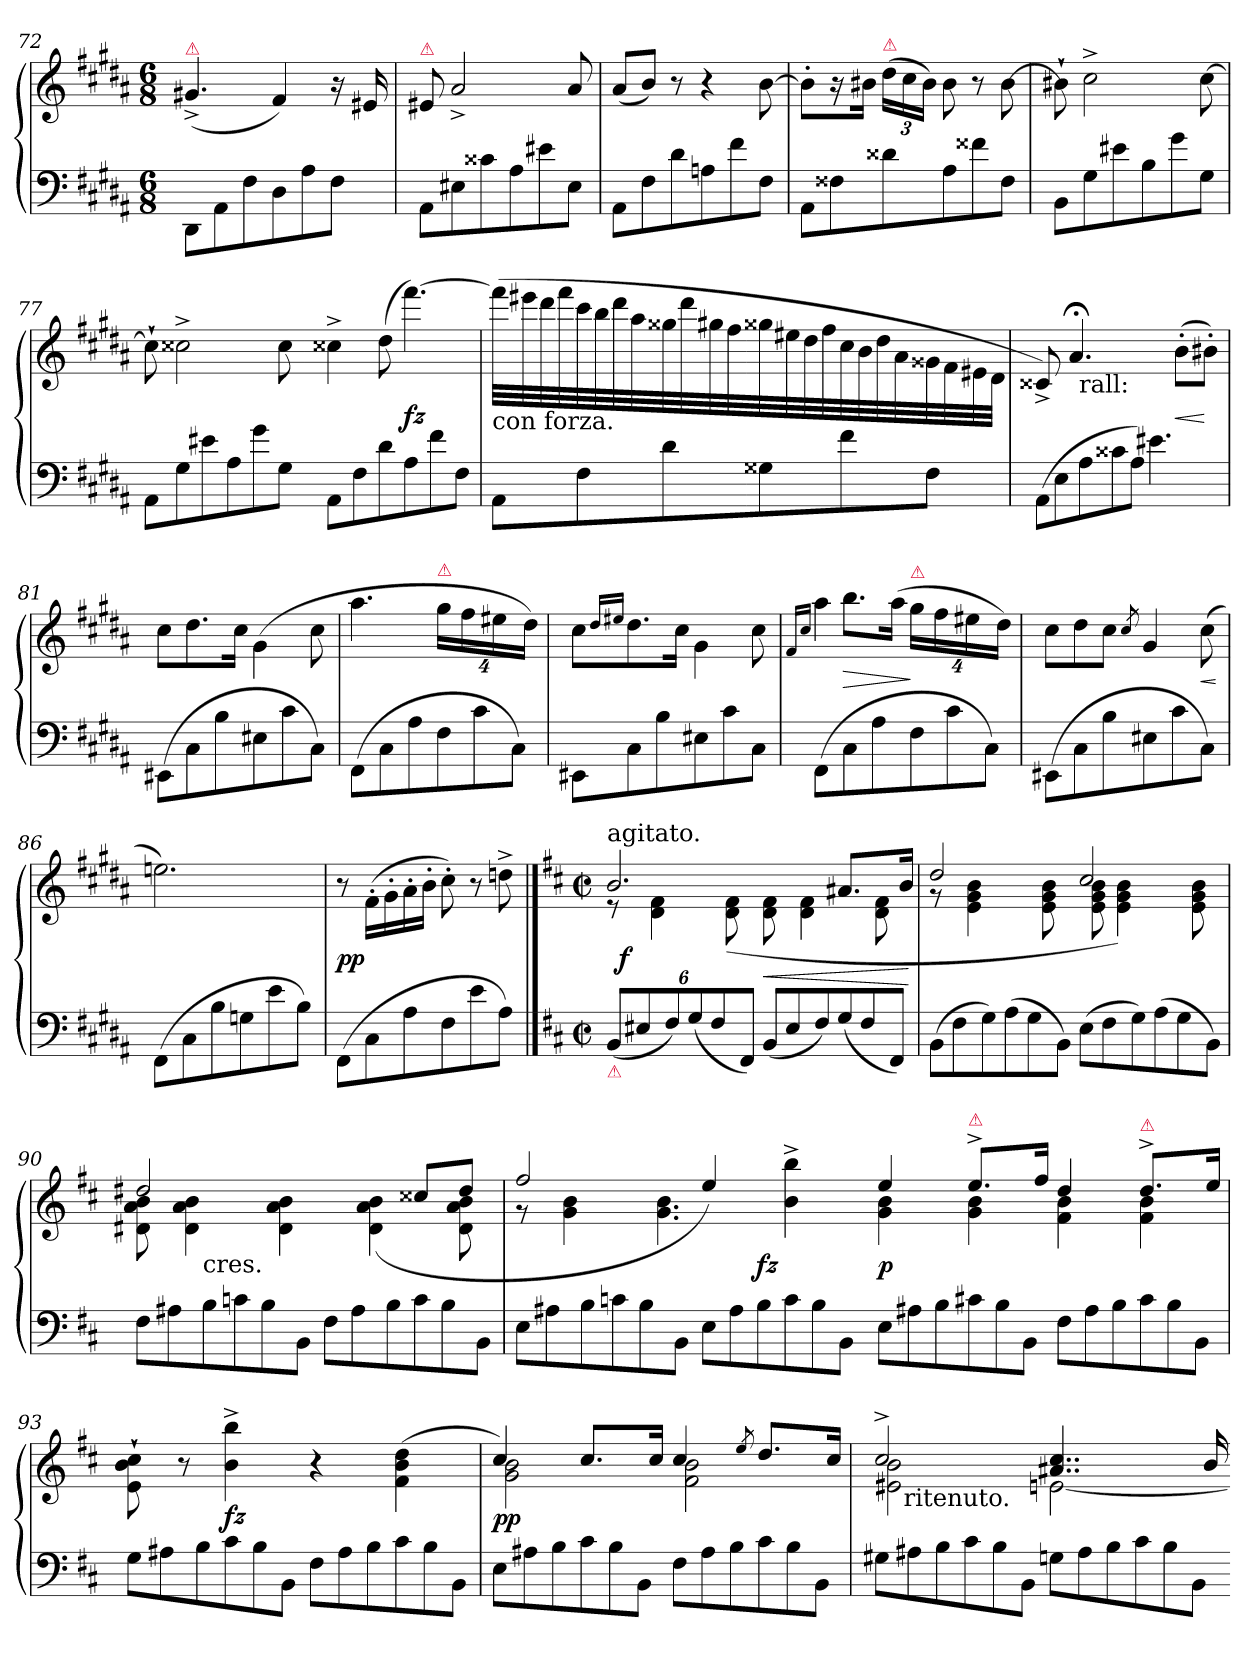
**kern	**kern	**dynam
*part1	*part1	*part1
*staff2	*staff1	*staff1/2
*clefF4	*clefG2	*
*k[f#c#g#d#a#]	*k[f#c#g#d#a#]	*
*B:	*B:	*
*M6/8	*M6/8	*
=72	=72	=72
!	!LO:TX:a:color=crimson:t=⚠	!
8DD#\L	(<4.g#X^>	.
8AA#	.	.
8F#	.	.
8D#	4f#)	.
8A#	.	.
8F#J	16r	.
.	16e#X	.
=73	=73	=73
!	!LO:TX:a:B:color=crimson:t=⚠	!
8AA#L	8e#X	.
8E#X	2a#^<	.
8c##X	.	.
8A#	.	.
8e#X	.	.
8E#J	8a#	.
=74	=74	=74
8AA#L	(<8a#L	.
8F#	8bJ)	.
8d#	8r	.
8An	4r	.
8f#	.	.
8F#J	[8b	.
=75	=75	=75
8AA#L	8b'>L]	.
8F##X	16r	.
.	16b#XJk	.
!	!LO:TX:a:color=crimson:t=⚠	!
8d##X	(>24dd#LL	.
.	24cc#	.
.	24b#JJ)	.
8A#	8b#	.
8f##X	8r	.
8F##J	[8b#	.
=76	=76	=76
8BBL	8b#X`>]	.
8G#	2cc#^>	.
8e#X	.	.
8B	.	.
8g#	.	.
8G#J	[8cc#	.
=77	=77	=77
8AA#L	8cc#`>]	.
8G#	2cc##X^>	.
8e#X	.	.
8A#	.	.
8g#	.	.
8G#J	8cc##	.
=78-	=78-	=78-
8AA#L	4cc##X^	.
8F#	.	.
8d#	(>8dd#	.
8A#	[4.fff#)	fz
8f#	.	.
8F#J	.	.
=79	=79	=79
!	!LO:TX:b:t=con forza.	!
8AA#L	(>32fff#LLL]	.
.	32eee#X	.
.	32ddd#	.
.	32fff#	.
8F#	32ccc#	.
.	32bb	.
.	32ddd#	.
.	32aa#	.
8d#	32gg##X	.
.	32ddd#	.
.	32gg#X	.
.	32ff#	.
8G##X	32gg##X	.
.	32ee#X	.
.	32dd#	.
.	32ff#	.
8f#	32cc#	.
.	32b	.
.	32dd#	.
.	32a#	.
8F#J	32g##X	.
.	32f#	.
.	32e#X	.
.	32d#JJJ	.
=80	=80	=80
*Xtuplet	*	*
*	*^	*
(>40%3AA#L	8c##X^<)	10.ryy	.
40%3E	.	.	.
.	4.a#;<	.	.
!	!	!LO:TX:b:t=rall&colon;	!
40%3A#	.	5%2.ryy	.
40%3c##X	.	.	.
40%3A#J)	.	.	.
4.e#X	.	.	.
.	(>8b'>L	.	<
.	8b#X'>J)	.	[
=81	=81	=81	=81
!	!LO:TX:a:t=a Tempo.	!	!
*	*v	*v	*
(>8EE#XL	8cc#L	.
8C#	8.dd#	.
8B	.	.
.	16cc#Jk	.
8E#X	(>4g#\	.
8c#	.	.
8C#J)	8cc#	.
=82	=82	=82
(>8FF#L	4.aa#	.
8C#	.	.
8A#	.	.
!	!LO:TX:a:color=crimson:t=⚠	!
8F#	32%3gg#LL	.
.	32%3ff#	.
8c#	.	.
.	32%3ee#X	.
8C#J)	.	.
.	32%3dd#JJ)	.
=83	=83	=83
8EE#XL	8cc#L	.
.	16qdd#/LL	.
.	16qee#X/JJ	.
8C#	8.dd#	.
8B	.	.
.	16cc#Jk	.
8E#X	4g#\	.
8c#	.	.
8C#J	8cc#	.
=84	=84	=84
.	16qf#/LL	.
.	16qcc#/JJ	.
!	!LO:N:vis=4	!
(>8FF#L	8aa#	.
8C#	8.bbL	>
8A#	.	.
.	(16aa#Jk	.
!	!LO:TX:a:color=crimson:t=⚠	!
8F#	32%3gg#LL	]
.	32%3ff#	.
8c#	.	.
.	32%3ee#X	.
8C#J)	.	.
.	32%3dd#JJ)	.
=85	=85	=85
(>8EE#XL	8cc#L	.
8C#	8dd#	.
8B	8cc#J	.
.	8qcc#/	.
8E#X	4g#	.
8c#	.	.
8C#J)	(>8cc#	<
.	.	[
=86	=86	=86
(>8FF#L	2.een)	.
8C#	.	.
8B	.	.
8Gn	.	.
8e	.	.
8BJ)	.	.
=87	=87	=87
(>8FF#L	8r	pp
8C#	(>16f#'>\LL	.
.	16g#'>	.
8A#	16a#'>	.
.	16b'>JJ	.
8F#	8cc#'>)	.
8e	8r	.
8A#J)	8ddn^<	.
==88	==88	==88
*k[f#c#]	*k[f#c#]	*
*M2/2	*M2/2	*
*met(c|)	*met(c|)	*
*tuplet	*	*
*	*^	*
*	*	*^	*
!	!LO:TX:a:t=agitato.	!	!	!
!LO:TX:b:color=crimson:t=⚠	!	!	!	!
(>12BBL	2.b	8re	12ryy	.
!	!	!	!	!LO:DY:rj
12E#X	.	.	3%2ryy	f
.	.	4d 4f#	.	.
12F#)	.	.	.	.
(>12G	.	.	.	.
12F#	.	.	.	.
.	.	(>8d 8f#	.	.
12FF#J)	.	.	.	.
*Xtuplet	*	*	*	*
(>12BBL	.	8d 8f#	.	<
12E#	.	.	.	.
.	.	4d 4f#	.	.
12F#)	.	.	.	.
(>12G	8.a#XL	.	6.ryy	.
12F#	.	.	.	.
.	.	8d 8f#	.	.
12FF#J)	.	.	.	.
.	16bJk	.	.	.
.	.	.	.	[
*	*	*v	*v	*
=89	=89	=89	=89
(>12BBL	2dd	8rg	.
12F#	.	.	.
.	.	4e 4g 4b	.
12G)	.	.	.
(>12A	.	.	.
12G	.	.	.
.	.	8e 8g 8b	.
12BBJ)	.	.	.
(>12EL	2cc#	8e 8g 8b	.
12F#	.	.	.
.	.	4e 4g 4b)	.
12G)	.	.	.
(>12A	.	.	.
12G	.	.	.
.	.	8e 8g 8b	.
12BBJ)	.	.	.
=90	=90	=90	=90
*	*	*^	*
12F#L	2dd#X	8d#X 8a 8b	6ryy	.
12A#X	.	.	.	.
.	.	4d# 4a 4b	.	.
!	!	!	!LO:TX:c:t=cres.	!
12B	.	.	3%2ryy	.
12cn	.	.	.	.
12B	.	.	.	.
.	.	4d# 4a 4b	.	.
12BBJ	.	.	.	.
12F#L	4ryy	.	.	.
12A#	.	.	.	.
.	.	(>4d# 4a 4b	.	.
12B	.	.	.	.
12c	8cc##XL	.	.	.
12B	.	.	6ryy	.
.	8dd#J	8d# 8a 8b	.	.
12BBJ	.	.	.	.
=91	=91	=91	=91	=91
12EL	2ff#	8rg	3%2ryy	.
12A#X	.	.	.	.
.	.	4g 4b	.	.
12B	.	.	.	.
12cn	.	.	.	.
12B	.	.	.	.
.	.	4.g 4.b	.	.
12BBJ	.	.	.	.
12EL	4ee)	.	.	.
12A#	.	.	.	.
12B	.	.	3ryy	fz
12c	4rgggyy	4b^> 4bb^>	.	.
12B	.	.	.	.
12BBJ	.	.	.	.
*	*	*v	*v	*
=92-	=92-	=92-	=92-
12EL	4ee	4g 4b	p
12A#X	.	.	.
12B	.	.	.
!	!LO:TX:a:color=crimson:t=⚠	!	!
12c#X	8.ee^>L	4g 4b	.
12B	.	.	.
12BBJ	.	.	.
.	16ff#Jk	.	.
12F#L	4dd	4f# 4b	.
12A#	.	.	.
12B	.	.	.
!	!LO:TX:a:color=crimson:t=⚠	!	!
12c#	8.dd^>L	4f# 4b	.
12B	.	.	.
12BBJ	.	.	.
.	16eeJk	.	.
*	*v	*v	*
=93	=93	=93
12GL	8e`>\ 8b`>\ 8cc#`>\	.
12A#X	.	.
.	8r	.
12B	.	.
12c#	4b^> 4bb^>	fz
12B	.	.
12BBJ	.	.
12F#L	4r	.
12A#	.	.
12B	.	.
12c#	(>4f#\ 4b\ 4dd\	.
12B	.	.
12BBJ	.	.
=94	=94	=94
*	*^	*
12EL	4cc#)	2g 2b	pp
12A#X	.	.	.
12B	.	.	.
12c#	8.cc#L	.	.
12B	.	.	.
12BBJ	.	.	.
.	16cc#Jk	.	.
12F#L	4cc#	2f# 2b	.
12A#	.	.	.
12B	.	.	.
.	8qee/	.	.
12c#	8.ddL	.	.
12B	.	.	.
12BBJ	.	.	.
.	16cc#Jk	.	.
=95	=95	=95	=95
*	*	*^	*
12G#XL	2cc#^>	2e#X 2b	12ryy	.
!	!	!	!LO:TX:b:t=ritenuto.	!
12A#X	.	.	3%2ryy	.
12B	.	.	.	.
12c#	.	.	.	.
12B	.	.	.	.
12BBJ	.	.	.	.
12GnL	4..a#X 4..cc#	[2en	.	.
12A#	.	.	.	.
12B	.	.	.	.
12c#	.	.	6.ryy	.
12B	.	.	.	.
12BBJ	.	.	.	.
.	16b	.	.	.
*	*v	*v	*v	*
=-	=-	=-
*-	*-	*-
